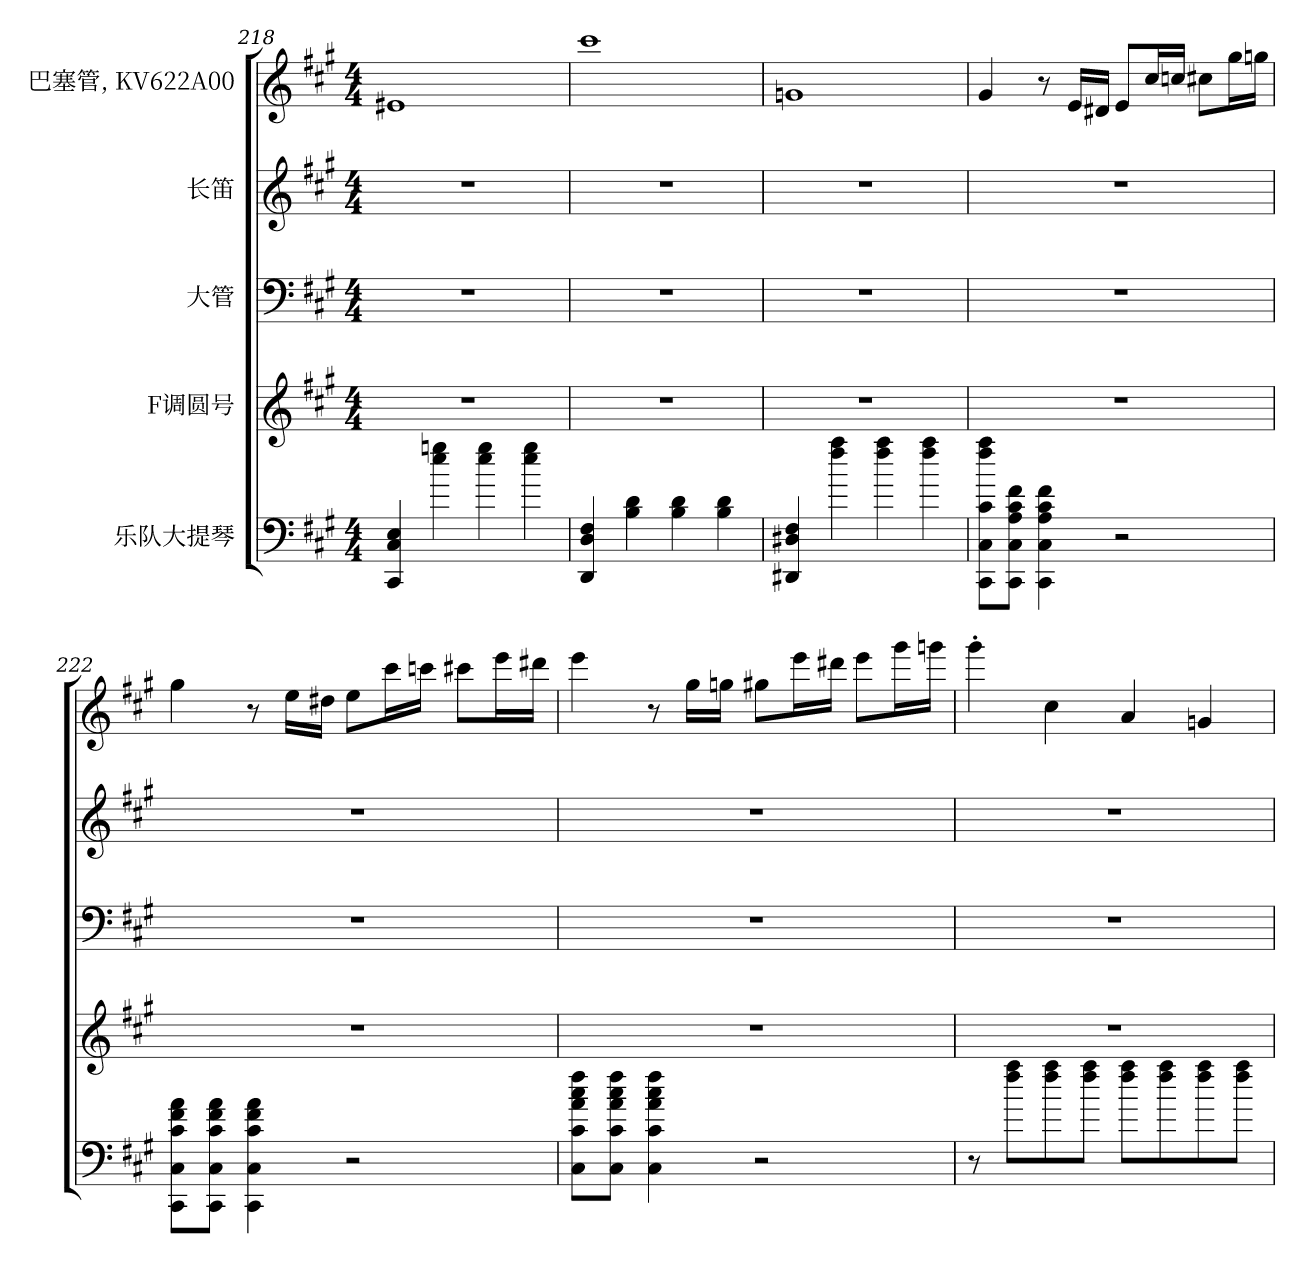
**kern	**kern	**kern	**kern	**kern
*part5	*part4	*part3	*part2	*part1
*staff5	*staff4	*staff3	*staff2	*staff1
*I"乐队大提琴	*I"F调圆号	*I"大管	*I"长笛	*I"巴塞管, KV622A00
*clefF4	*clefG2	*clefF4	*clefG2	*clefG2
*	*ITrd4c7	*	*	*ITrd4c7
*k[f#c#g#]	*k[f#c#]	*k[f#c#g#]	*k[f#c#g#]	*k[f#c#]
*M4/4	*M4/4	*M4/4	*M4/4	*M4/4
=218	=218	=218	=218	=218
4CC#/ 4C#/ 4E/	1r	1r	1r	1A#X
4ee\ 4ggn\	.	.	.	.
4ee\ 4gg\	.	.	.	.
4ee\ 4gg\	.	.	.	.
!!LO:LB:g=z
=219	=219	=219	=219	=219
4DD/ 4D/ 4F#/	1r	1r	1r	1ff#
4B\ 4d\	.	.	.	.
4B\ 4d\	.	.	.	.
4B\ 4d\	.	.	.	.
=220	=220	=220	=220	=220
4DD#X/ 4D#X/ 4F#/	1r	1r	1r	1cn
4ff#\ 4aa\	.	.	.	.
4ff#\ 4aa\	.	.	.	.
4ff#\ 4aa\	.	.	.	.
=221	=221	=221	=221	=221
8CC#\ 8C#\ 8c#\ 8ff#\ 8aa\L	1r	1r	1r	4c#/
8CC#\ 8C#\ 8A\ 8c#\ 8f#\J	.	.	.	.
4CC#\ 4C#\ 4A\ 4c#\ 4f#\	.	.	.	8r
.	.	.	.	16A/LL
.	.	.	.	16G#X/JJ
2r	.	.	.	8A/L
.	.	.	.	16f#/L
.	.	.	.	16fn/JJ
.	.	.	.	8f#X\L
.	.	.	.	16cc#\L
.	.	.	.	16ccn\JJ
!!LO:PB:g=z
=222	=222	=222	=222	=222
8CC#\ 8C#\ 8c#\ 8f#\ 8a\L	1r	1r	1r	4cc#\
8CC#\ 8C#\ 8c#\ 8f#\ 8a\J	.	.	.	.
4CC#\ 4C#\ 4c#\ 4f#\ 4a\	.	.	.	8r
.	.	.	.	16a\LL
.	.	.	.	16g#X\JJ
2r	.	.	.	8a\L
.	.	.	.	16ff#\L
.	.	.	.	16ffn\JJ
.	.	.	.	8ff#X\L
.	.	.	.	16aa\L
.	.	.	.	16gg#X\JJ
=223	=223	=223	=223	=223
8C#\ 8c#\ 8a\ 8cc#\ 8ff#\L	1r	1r	1r	4aa\
8C#\ 8c#\ 8a\ 8cc#\ 8ff#\J	.	.	.	.
4C#\ 4c#\ 4a\ 4cc#\ 4ff#\	.	.	.	8r
.	.	.	.	16cc#\LL
.	.	.	.	16ccn\JJ
2r	.	.	.	8cc#X\L
.	.	.	.	16aa\L
.	.	.	.	16gg#X\JJ
.	.	.	.	8aa\L
.	.	.	.	16ccc#\L
.	.	.	.	16cccn\JJ
!!LO:LB:g=z
=224	=224	=224	=224	=224
8r	1r	1r	1r	4ccc#'\
8ff#\ 8aa\L	.	.	.	.
8ff#\ 8aa\	.	.	.	4f#\
8ff#\ 8aa\J	.	.	.	.
8ff#\ 8aa\L	.	.	.	4d/
8ff#\ 8aa\	.	.	.	.
8ff#\ 8aa\	.	.	.	4cn/
8ff#\ 8aa\J	.	.	.	.
=	=	=	=	=
*-	*-	*-	*-	*-
